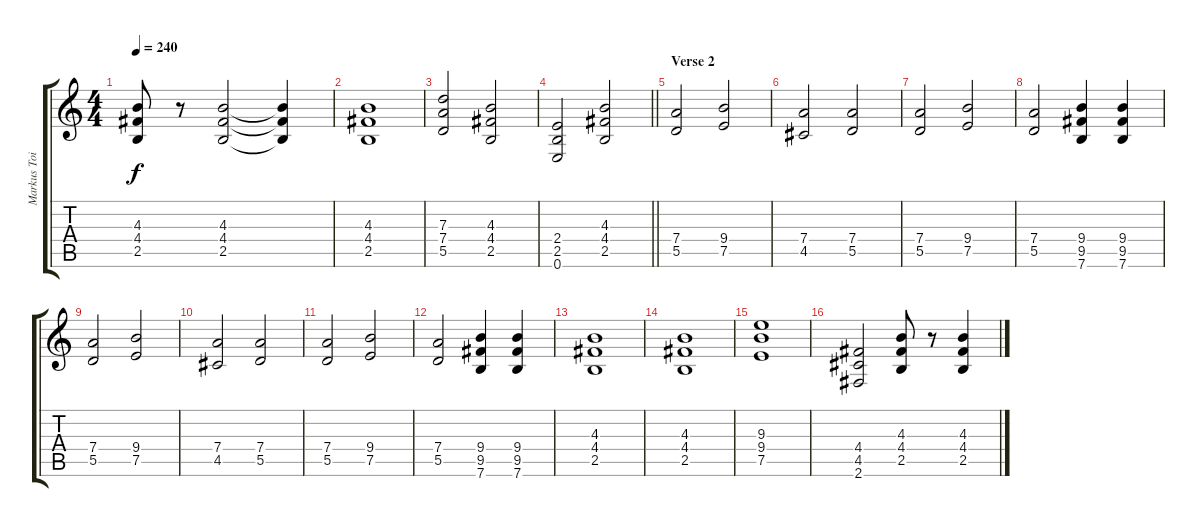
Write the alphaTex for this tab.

\track ("Markus Toivonen" "Markus Toi") {instrument distortionguitar}
\staff {score tabs}
\tuning (E4 B3 G3 D3 A2 E2) {hide}
\ts (4 4)
\tempo 240
\clef g2
\ks c
(4.3 4.4 2.5).8{dy f} r.8 (4.3 4.4 2.5).2 (4.3{t} 4.4{t} 2.5{t}).4 |
(4.3 4.4 2.5).1 |
(7.3 7.4 5.5).2 (4.3 4.4 2.5).2 |
\barLineRight lightlight
(2.4 2.5 0.6).2 (4.3 4.4 2.5).2 |
\section ("" "Verse 2")
(7.4 5.5).2 (9.4 7.5).2 |
(7.4 4.5).2 (7.4 5.5).2 |
(7.4 5.5).2 (9.4 7.5).2 |
(7.4 5.5).2 (9.4 9.5 7.6).4 (9.4 9.5 7.6).4 |
(7.4 5.5).2 (9.4 7.5).2 |
(7.4 4.5).2 (7.4 5.5).2 |
(7.4 5.5).2 (9.4 7.5).2 |
(7.4 5.5).2 (9.4 9.5 7.6).4 (9.4 9.5 7.6).4 |
(4.3 4.4 2.5).1 |
(4.3 4.4 2.5).1 |
(9.3 9.4 7.5).1 |
(4.4 4.5 2.6).2 (4.3 4.4 2.5).8 r.8 (4.3 4.4 2.5).4
